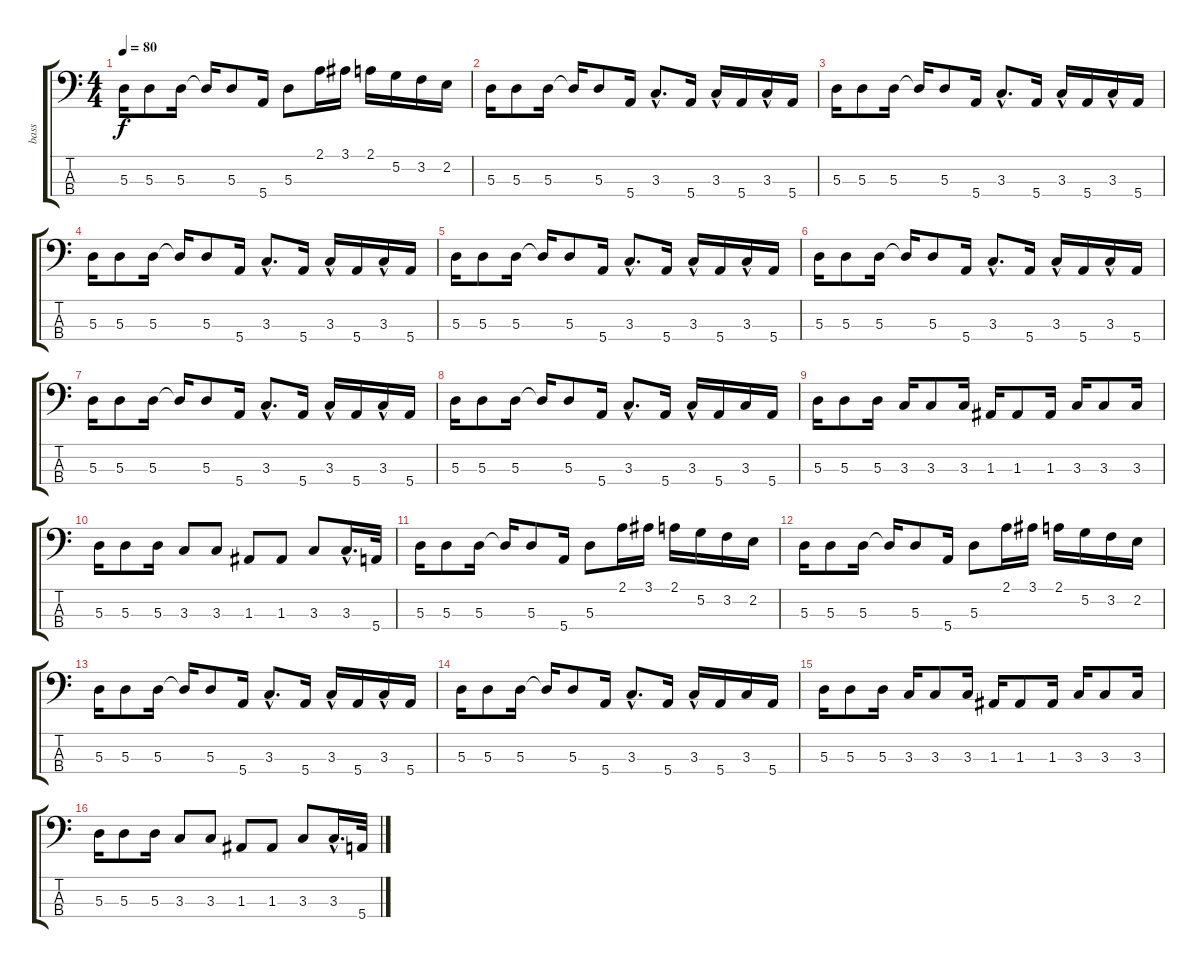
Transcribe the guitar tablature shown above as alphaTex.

\track ("bass" "bass") {instrument acousticguitarnylon}
\staff {score tabs}
\tuning (G2 D2 A1 E1) {hide}
\ts (4 4)
\tempo 80
\clef f4
\ks c
5.3.16{dy f} 5.3.8 5.3.16 5.3{t}.16 5.3.8 5.4.16 5.3.8 2.1.16 3.1.16 2.1.16 5.2.16 3.2.16 2.2.16 |
5.3.16 5.3.8 5.3.16 5.3{t}.16 5.3.8 5.4.16 3.3{hac}.8{d} 5.4.16 3.3{hac}.16 5.4.16 3.3{hac}.16 5.4.16 |
5.3.16 5.3.8 5.3.16 5.3{t}.16 5.3.8 5.4.16 3.3{hac}.8{d} 5.4.16 3.3{hac}.16 5.4.16 3.3{hac}.16 5.4.16 |
5.3.16 5.3.8 5.3.16 5.3{t}.16 5.3.8 5.4.16 3.3{hac}.8{d} 5.4.16 3.3{hac}.16 5.4.16 3.3{hac}.16 5.4.16 |
5.3.16 5.3.8 5.3.16 5.3{t}.16 5.3.8 5.4.16 3.3{hac}.8{d} 5.4.16 3.3{hac}.16 5.4.16 3.3{hac}.16 5.4.16 |
5.3.16 5.3.8 5.3.16 5.3{t}.16 5.3.8 5.4.16 3.3{hac}.8{d} 5.4.16 3.3{hac}.16 5.4.16 3.3{hac}.16 5.4.16 |
5.3.16 5.3.8 5.3.16 5.3{t}.16 5.3.8 5.4.16 3.3{hac}.8{d} 5.4.16 3.3{hac}.16 5.4.16 3.3{hac}.16 5.4.16 |
5.3.16 5.3.8 5.3.16 5.3{t}.16 5.3.8 5.4.16 3.3{hac}.8{d} 5.4.16 3.3{hac}.16 5.4.16 3.3.16 5.4.16 |
5.3.16 5.3.8 5.3.16 3.3.16 3.3.8 3.3.16 1.3.16 1.3.8 1.3.16 3.3.16 3.3.8 3.3.16 |
5.3.16 5.3.8 5.3.16 3.3.8 3.3.8 1.3.8 1.3.8 3.3.8 3.3{hac}.16{d} 5.4.32 |
5.3.16 5.3.8 5.3.16 5.3{t}.16 5.3.8 5.4.16 5.3.8 2.1.16 3.1.16 2.1.16 5.2.16 3.2.16 2.2.16 |
5.3.16 5.3.8 5.3.16 5.3{t}.16 5.3.8 5.4.16 5.3.8 2.1.16 3.1.16 2.1.16 5.2.16 3.2.16 2.2.16 |
5.3.16 5.3.8 5.3.16 5.3{t}.16 5.3.8 5.4.16 3.3{hac}.8{d} 5.4.16 3.3{hac}.16 5.4.16 3.3{hac}.16 5.4.16 |
5.3.16 5.3.8 5.3.16 5.3{t}.16 5.3.8 5.4.16 3.3{hac}.8{d} 5.4.16 3.3{hac}.16 5.4.16 3.3.16 5.4.16 |
5.3.16 5.3.8 5.3.16 3.3.16 3.3.8 3.3.16 1.3.16 1.3.8 1.3.16 3.3.16 3.3.8 3.3.16 |
5.3.16 5.3.8 5.3.16 3.3.8 3.3.8 1.3.8 1.3.8 3.3.8 3.3{hac}.16{d} 5.4.32
